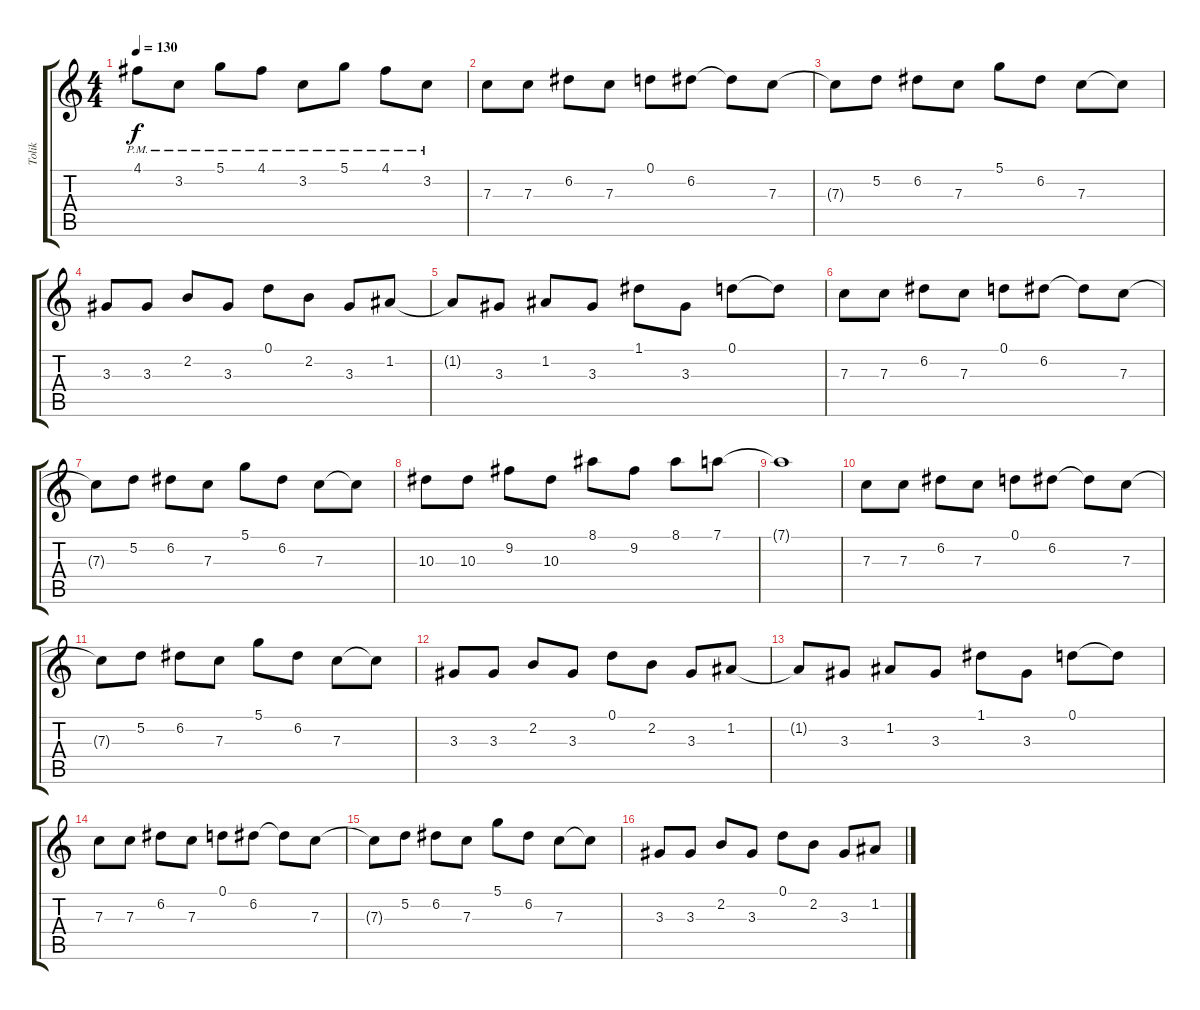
\track ("Tolik" "Tolik") {instrument distortionguitar}
\staff {score tabs}
\tuning (D4 A3 F3 C3 G2 C2) {hide}
\ts (4 4)
\tempo 130
\clef g2
\ks c
4.1{pm}.8{dy f} 3.2{pm}.8 5.1{pm}.8 4.1{pm}.8 3.2{pm}.8 5.1{pm}.8 4.1{pm}.8 3.2{pm}.8 |
7.3.8 7.3.8 6.2.8 7.3.8 0.1.8 6.2.8 6.2{t}.8 7.3.8 |
7.3{t}.8 5.2.8 6.2.8 7.3.8 5.1.8 6.2.8 7.3.8 7.3{t}.8 |
3.3.8 3.3.8 2.2.8 3.3.8 0.1.8 2.2.8 3.3.8 1.2.8 |
1.2{t}.8 3.3.8 1.2.8 3.3.8 1.1.8 3.3.8 0.1.8 0.1{t}.8 |
7.3.8 7.3.8 6.2.8 7.3.8 0.1.8 6.2.8 6.2{t}.8 7.3.8 |
7.3{t}.8 5.2.8 6.2.8 7.3.8 5.1.8 6.2.8 7.3.8 7.3{t}.8 |
10.3.8 10.3.8 9.2.8 10.3.8 8.1.8 9.2.8 8.1.8 7.1.8 |
7.1{t}.1 |
7.3.8 7.3.8 6.2.8 7.3.8 0.1.8 6.2.8 6.2{t}.8 7.3.8 |
7.3{t}.8 5.2.8 6.2.8 7.3.8 5.1.8 6.2.8 7.3.8 7.3{t}.8 |
3.3.8 3.3.8 2.2.8 3.3.8 0.1.8 2.2.8 3.3.8 1.2.8 |
1.2{t}.8 3.3.8 1.2.8 3.3.8 1.1.8 3.3.8 0.1.8 0.1{t}.8 |
7.3.8 7.3.8 6.2.8 7.3.8 0.1.8 6.2.8 6.2{t}.8 7.3.8 |
7.3{t}.8 5.2.8 6.2.8 7.3.8 5.1.8 6.2.8 7.3.8 7.3{t}.8 |
3.3.8 3.3.8 2.2.8 3.3.8 0.1.8 2.2.8 3.3.8 1.2.8
